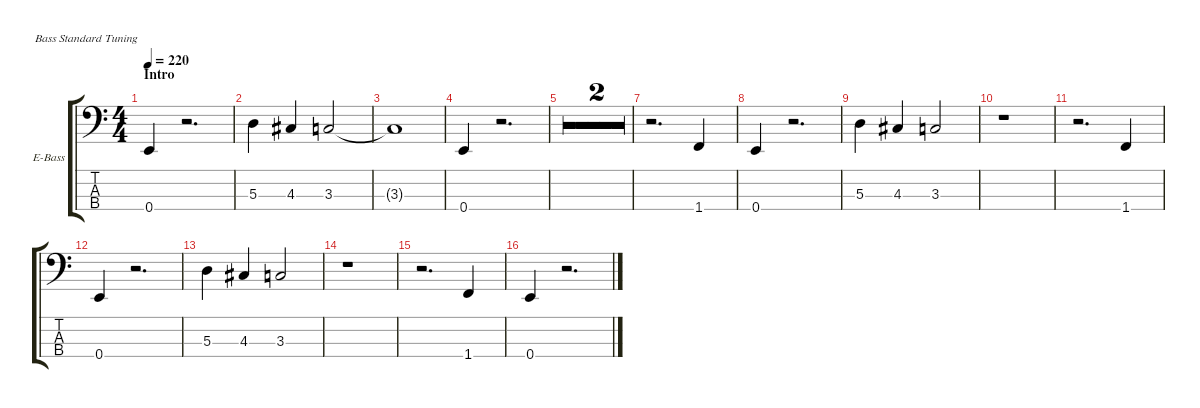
\hideDynamics
\bracketExtendMode groupsimilarinstruments
\firstSystemTrackNameOrientation horizontal
\otherSystemsTrackNameOrientation horizontal
\track ("Bass" "E-Bass") {multiBarRest instrument electricbassfinger}
\staff {score tabs}
\tuning (G2 D2 A1 E1)
\ts (4 4)
\section ("" "Intro")
\tempo 220
\clef f4
\ks c
0.4.4{dy fff instrument electricbassfinger} r.2{d} |
5.3.4 4.3.4 3.3.2 |
3.3{t}.1{dy f} |
0.4.4{dy fff} r.2{d} |
r.1 |
r.1 |
r.2{d} 1.4.4 |
0.4.4 r.2{d} |
5.3.4 4.3.4 3.3.2 |
r.1 |
r.2{d} 1.4.4 |
0.4.4 r.2{d} |
5.3.4 4.3.4 3.3.2 |
r.1 |
r.2{d} 1.4.4 |
0.4.4 r.2{d}
